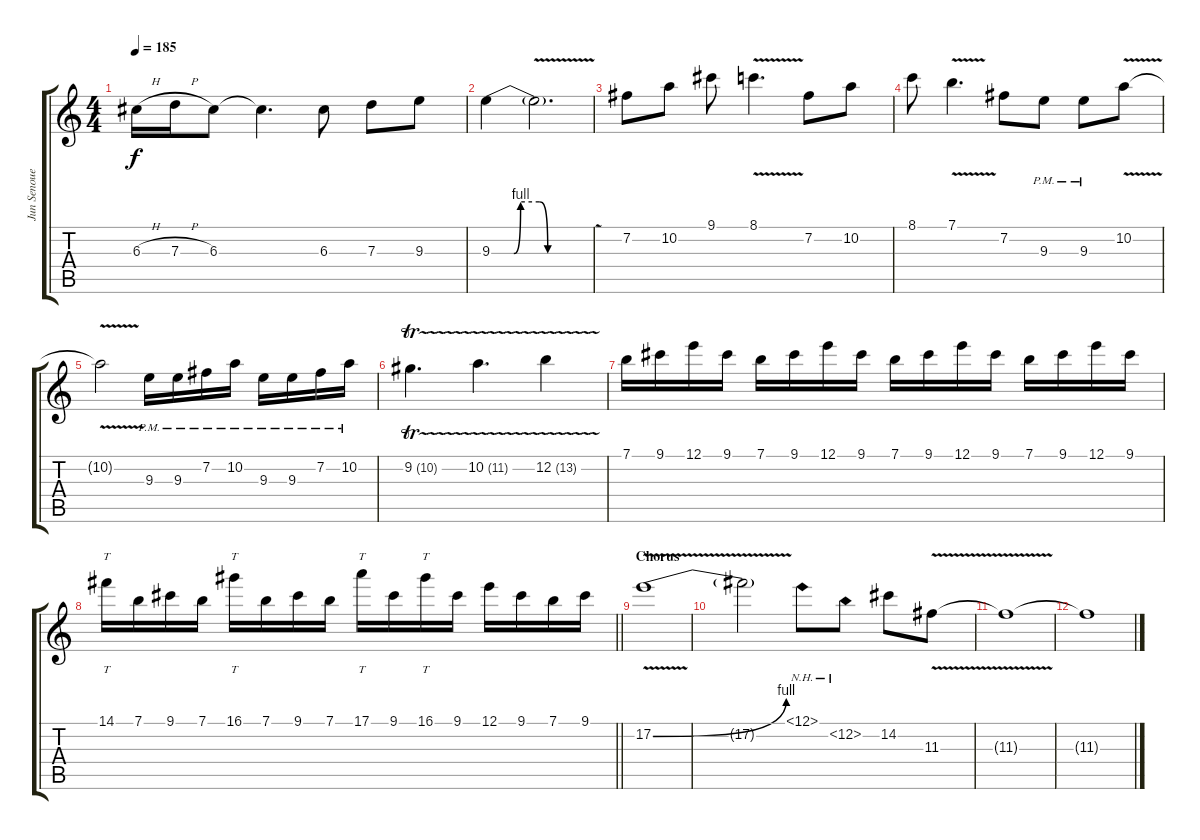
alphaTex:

\track ("Jun Senoue (Lead)" "Jun Senoue") {instrument distortionguitar}
\staff {score tabs}
\tuning (E4 B3 G3 D3 A2 E2) {hide}
\ts (4 4)
\tempo 185
\clef g2
\ks c
6.3{h}.16{dy f} 7.3{h}.16 6.3.8 6.3{t}.4{d} 6.3.8 7.3.8 9.3.8 |
9.3{be (custom 0 0 13 0 17 4 28 4 33 0 60 0)}.4 9.3{v t}.2{d} |
7.2.8 10.2.8 9.1.8 8.1{v}.4{d} 7.2.8 10.2.8 |
8.1.8 7.1{v}.4{d} 7.2.8 9.3{pm}.8 9.3{pm}.8 10.2{v}.8 |
10.2{t}.2 9.3{pm}.16 9.3{pm}.16 7.2{pm}.16 10.2{pm}.16 9.3{pm}.16 9.3{pm}.16 7.2{pm}.16 10.2{pm}.16 |
9.2{tr (10 16)}.4{d} 10.2{tr (11 16)}.4{d} 12.2{tr (13 16)}.4 |
7.1.16 9.1.16 12.1.16 9.1.16 7.1.16 9.1.16 12.1.16 9.1.16 7.1.16 9.1.16 12.1.16 9.1.16 7.1.16 9.1.16 12.1.16 9.1.16 |
\barLineRight lightlight
14.1.16{tt} 7.1.16 9.1.16 7.1.16 16.1.16{tt} 7.1.16 9.1.16 7.1.16 17.1.16{tt} 9.1.16 16.1.16{tt} 9.1.16 12.1.16 9.1.16 7.1.16 9.1.16 |
\section ("" "Chorus")
17.2{be (bend 0 0 60 4) v}.1 |
17.2{t}.2 12.1{nh}.8 12.2{nh}.8 14.2.8 11.3{v}.8 |
11.3{t}.1 |
11.3{t}.1
